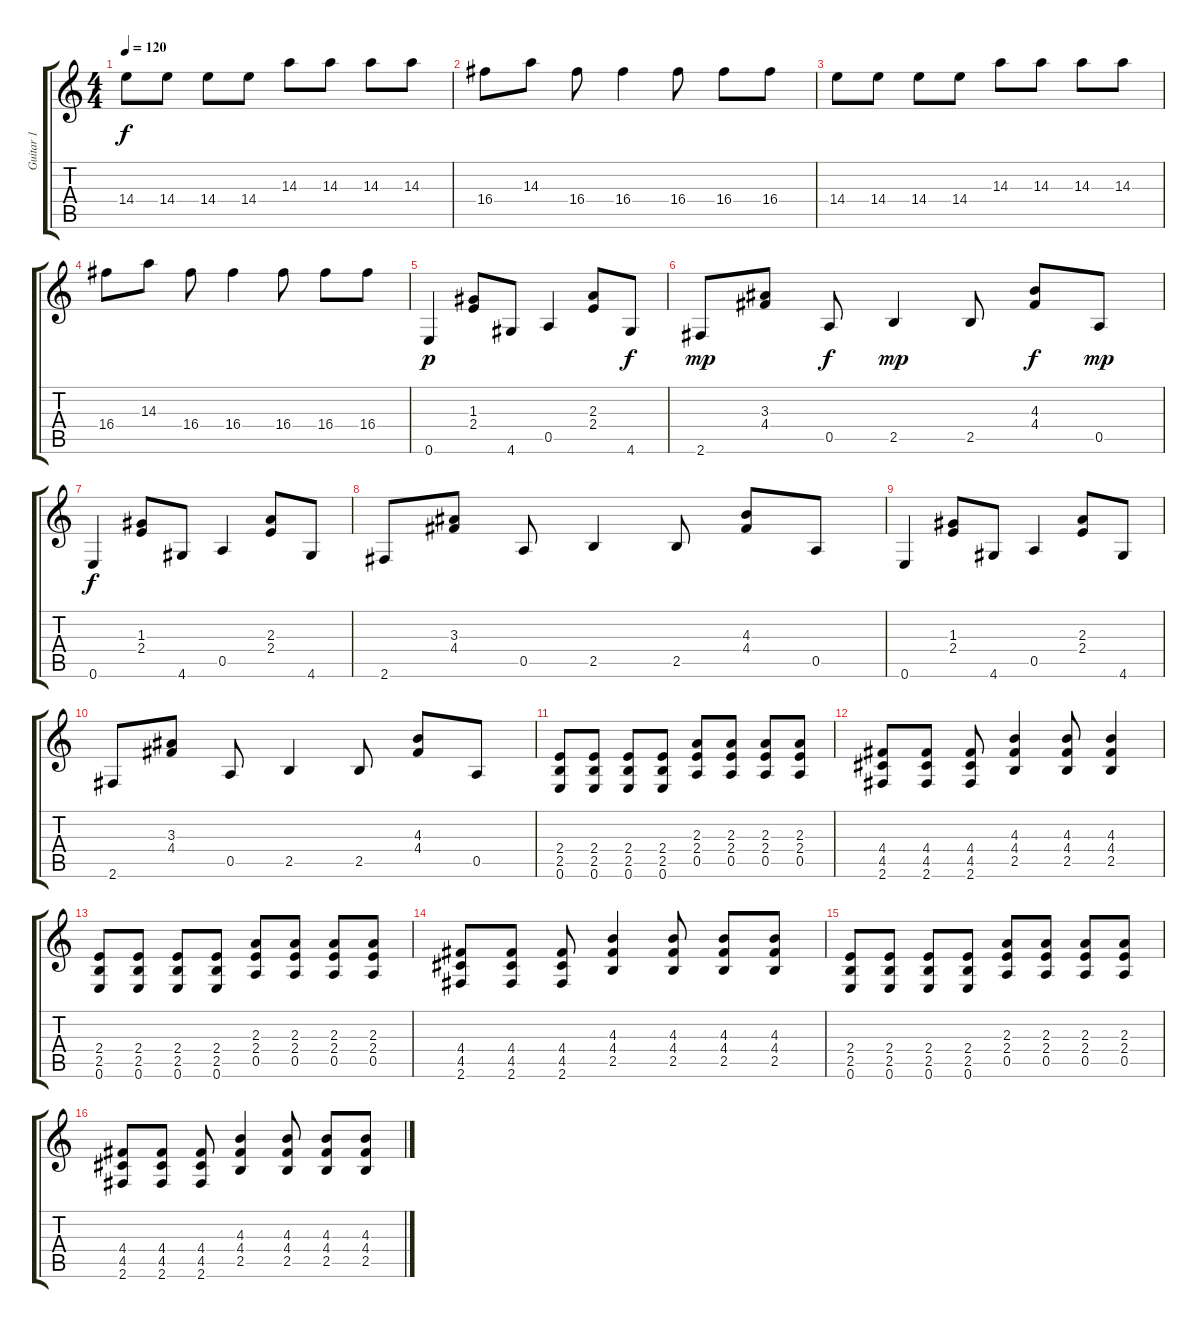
\track ("Guitar 1" "Guitar 1") {instrument electricguitarclean}
\staff {score tabs}
\tuning (E4 B3 G3 D3 A2 E2) {hide}
\ts (4 4)
\tempo 120
\clef g2
\ks c
14.4.8{dy f} 14.4.8 14.4.8 14.4.8 14.3.8 14.3.8 14.3.8 14.3.8 |
16.4.8 14.3.8 16.4.8 16.4.4 16.4.8 16.4.8 16.4.8 |
14.4.8 14.4.8 14.4.8 14.4.8 14.3.8 14.3.8 14.3.8 14.3.8 |
16.4.8 14.3.8 16.4.8 16.4.4 16.4.8 16.4.8 16.4.8 |
0.6.4{dy p instrument electricguitarclean} (1.3 2.4).8 4.6.8 0.5.4 (2.3 2.4).8 4.6.8{dy f} |
2.6.8{dy mp} (3.3 4.4).8 0.5.8{dy f} 2.5.4{dy mp} 2.5.8 (4.3 4.4).8{dy f} 0.5.8{dy mp} |
0.6.4{dy f} (1.3 2.4).8 4.6.8 0.5.4 (2.3 2.4).8 4.6.8 |
2.6.8 (3.3 4.4).8 0.5.8 2.5.4 2.5.8 (4.3 4.4).8 0.5.8 |
0.6.4 (1.3 2.4).8 4.6.8 0.5.4 (2.3 2.4).8 4.6.8 |
2.6.8 (3.3 4.4).8 0.5.8 2.5.4 2.5.8 (4.3 4.4).8 0.5.8 |
(2.4 2.5 0.6).8{instrument distortionguitar} (2.4 2.5 0.6).8 (2.4 2.5 0.6).8 (2.4 2.5 0.6).8 (2.3 2.4 0.5).8 (2.3 2.4 0.5).8 (2.3 2.4 0.5).8 (2.3 2.4 0.5).8 |
(4.4 4.5 2.6).8 (4.4 4.5 2.6).8 (4.4 4.5 2.6).8 (4.3 4.4 2.5).4 (4.3 4.4 2.5).8 (4.3 4.4 2.5).4 |
(2.4 2.5 0.6).8{instrument distortionguitar} (2.4 2.5 0.6).8 (2.4 2.5 0.6).8 (2.4 2.5 0.6).8 (2.3 2.4 0.5).8 (2.3 2.4 0.5).8 (2.3 2.4 0.5).8 (2.3 2.4 0.5).8 |
(4.4 4.5 2.6).8 (4.4 4.5 2.6).8 (4.4 4.5 2.6).8 (4.3 4.4 2.5).4 (4.3 4.4 2.5).8 (4.3 4.4 2.5).8 (4.3 4.4 2.5).8 |
(2.4 2.5 0.6).8{instrument distortionguitar} (2.4 2.5 0.6).8 (2.4 2.5 0.6).8 (2.4 2.5 0.6).8 (2.3 2.4 0.5).8 (2.3 2.4 0.5).8 (2.3 2.4 0.5).8 (2.3 2.4 0.5).8 |
(4.4 4.5 2.6).8 (4.4 4.5 2.6).8 (4.4 4.5 2.6).8 (4.3 4.4 2.5).4 (4.3 4.4 2.5).8 (4.3 4.4 2.5).8 (4.3 4.4 2.5).8
